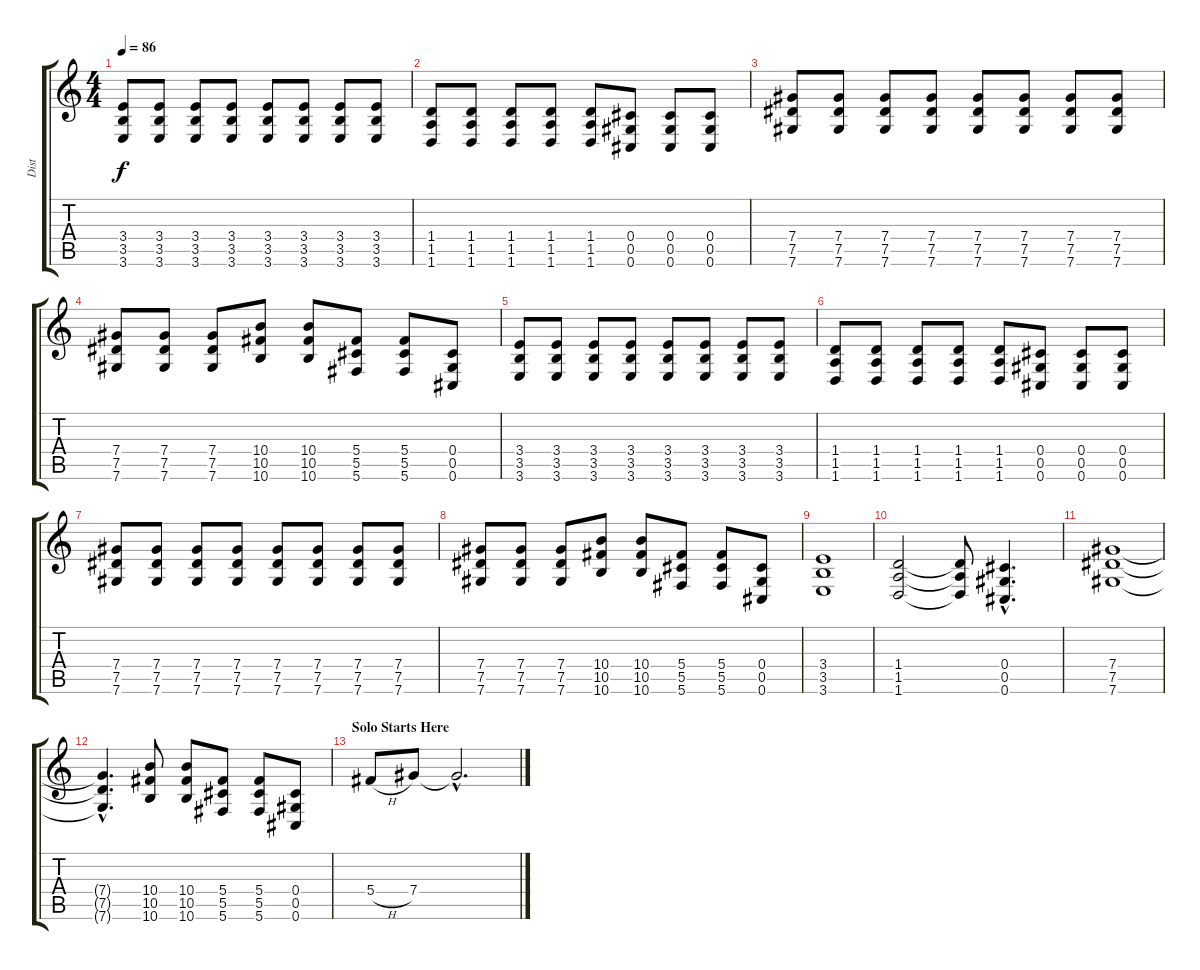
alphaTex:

\track ("Dist" "Dist") {instrument overdrivenguitar}
\staff {score tabs}
\tuning (Eb4 Bb3 Gb3 Db3 Ab2 Db2) {hide}
\ts (4 4)
\tempo 86
\clef g2
\ks c
(3.4 3.5 3.6).8{dy f} (3.4 3.5 3.6).8 (3.4 3.5 3.6).8 (3.4 3.5 3.6).8 (3.4 3.5 3.6).8 (3.4 3.5 3.6).8 (3.4 3.5 3.6).8 (3.4 3.5 3.6).8 |
(1.4 1.5 1.6).8 (1.4 1.5 1.6).8 (1.4 1.5 1.6).8 (1.4 1.5 1.6).8 (1.4 1.5 1.6).8 (0.4 0.5 0.6).8 (0.4 0.5 0.6).8 (0.4 0.5 0.6).8 |
(7.4 7.5 7.6).8 (7.4 7.5 7.6).8 (7.4 7.5 7.6).8 (7.4 7.5 7.6).8 (7.4 7.5 7.6).8 (7.4 7.5 7.6).8 (7.4 7.5 7.6).8 (7.4 7.5 7.6).8 |
(7.4 7.5 7.6).8 (7.4 7.5 7.6).8 (7.4 7.5 7.6).8 (10.4 10.5 10.6).8 (10.4 10.5 10.6).8 (5.4 5.5 5.6).8 (5.4 5.5 5.6).8 (0.4 0.5 0.6).8 |
(3.4 3.5 3.6).8 (3.4 3.5 3.6).8 (3.4 3.5 3.6).8 (3.4 3.5 3.6).8 (3.4 3.5 3.6).8 (3.4 3.5 3.6).8 (3.4 3.5 3.6).8 (3.4 3.5 3.6).8 |
(1.4 1.5 1.6).8 (1.4 1.5 1.6).8 (1.4 1.5 1.6).8 (1.4 1.5 1.6).8 (1.4 1.5 1.6).8 (0.4 0.5 0.6).8 (0.4 0.5 0.6).8 (0.4 0.5 0.6).8 |
(7.4 7.5 7.6).8 (7.4 7.5 7.6).8 (7.4 7.5 7.6).8 (7.4 7.5 7.6).8 (7.4 7.5 7.6).8 (7.4 7.5 7.6).8 (7.4 7.5 7.6).8 (7.4 7.5 7.6).8 |
(7.4 7.5 7.6).8 (7.4 7.5 7.6).8 (7.4 7.5 7.6).8 (10.4 10.5 10.6).8 (10.4 10.5 10.6).8 (5.4 5.5 5.6).8 (5.4 5.5 5.6).8 (0.4 0.5 0.6).8 |
(3.4 3.5 3.6).1 |
(1.4 1.5 1.6).2 (1.4{t} 1.5{t} 1.6{t}).8 (0.4{hac} 0.5{hac} 0.6{hac}).4{d} |
(7.4 7.5 7.6).1 |
(7.4{hac t} 7.5{hac t} 7.6{hac t}).4{d} (10.4 10.5 10.6).8 (10.4 10.5 10.6).8 (5.4 5.5 5.6).8 (5.4 5.5 5.6).8 (0.4 0.5 0.6).8 |
\section ("" "Solo Starts Here")
5.4{h}.8 7.4.8 7.4{hac t}.2{d}
